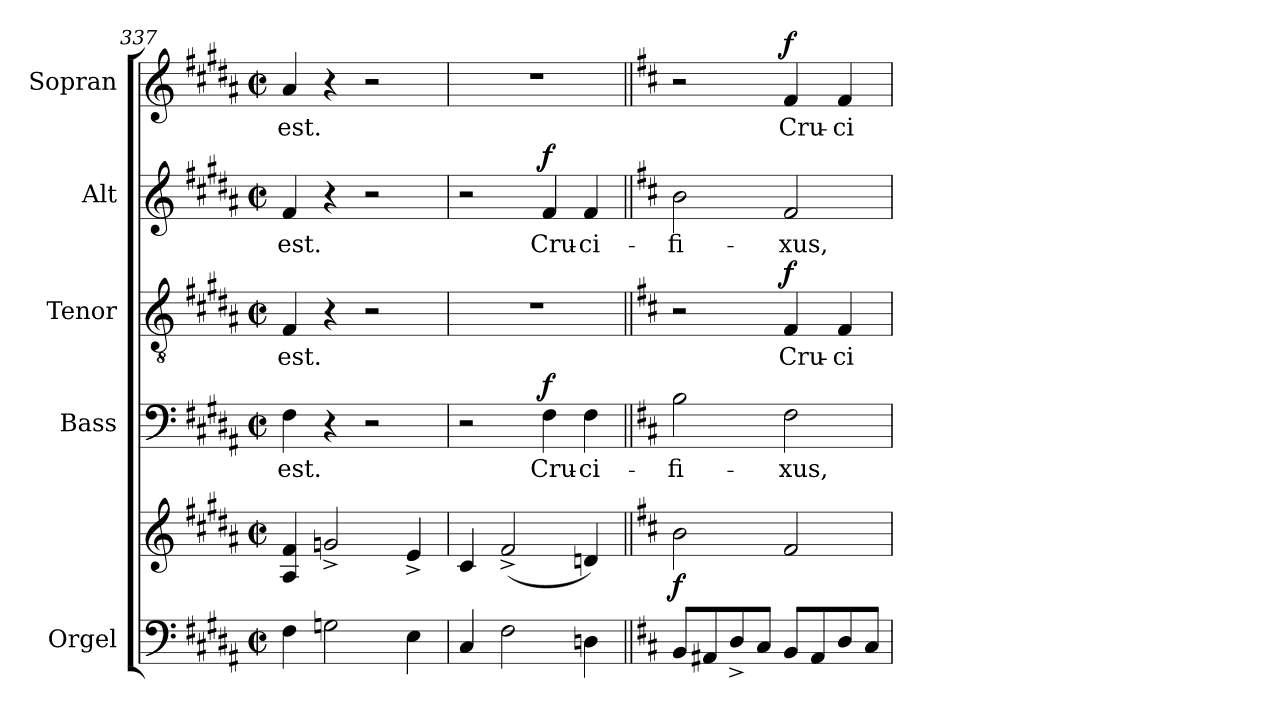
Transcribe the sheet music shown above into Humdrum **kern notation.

**kern	**kern	**dynam	**kern	**text	**dynam	**kern	**text	**dynam	**kern	**text	**dynam	**kern	**text	**dynam
*part5	*part5	*part5	*part4	*part4	*part4	*part3	*part3	*part3	*part2	*part2	*part2	*part1	*part1	*part1
*staff6	*staff5	*staff5/6	*staff4	*staff4	*staff4	*staff3	*staff3	*staff3	*staff2	*staff2	*staff2	*staff1	*staff1	*staff1
*I"Orgel	*	*	*I"Bass	*	*	*I"Tenor	*	*	*I"Alt	*	*	*I"Sopran	*	*
*I'Org.	*	*	*I'B.	*	*	*I'T.	*	*	*I'A.	*	*	*I'S.	*	*
*clefF4	*clefG2	*	*clefF4	*	*	*clefGv2	*	*	*clefG2	*	*	*clefG2	*	*
*k[f#c#g#d#a#]	*k[f#c#g#d#a#]	*	*k[f#c#g#d#a#]	*	*	*k[f#c#g#d#a#]	*	*	*k[f#c#g#d#a#]	*	*	*k[f#c#g#d#a#]	*	*
*B:	*B:	*	*B:	*	*	*B:	*	*	*B:	*	*	*B:	*	*
*M2/2	*M2/2	*	*M2/2	*	*	*M2/2	*	*	*M2/2	*	*	*M2/2	*	*
*met(c|)	*met(c|)	*	*met(c|)	*	*	*met(c|)	*	*	*met(c|)	*	*	*met(c|)	*	*
=337	=337	=337	=337	=337	=337	=337	=337	=337	=337	=337	=337	=337	=337	=337
!	!	!	!	!LO:LY:b	!	!	!LO:LY:b	!	!	!LO:LY:b	!	!	!LO:LY:b	!
4F#\	4A#/ 4f#/	.	4F#\	est.	.	4F#/	est.	.	4f#/	est.	.	4a#/	est.	.
2Gn\	2gn^</	.	4r	.	.	4r	.	.	4r	.	.	4r	.	.
.	.	.	2r	.	.	2r	.	.	2r	.	.	2r	.	.
4E\	4e^</	.	.	.	.	.	.	.	.	.	.	.	.	.
=338	=338	=338	=338	=338	=338	=338	=338	=338	=338	=338	=338	=338	=338	=338
4C#/	4c#/	.	2r	.	.	1r	.	.	2r	.	.	1r	.	.
2F#\	(<2f#^</	.	.	.	.	.	.	.	.	.	.	.	.	.
!	!	!	!	!LO:LY:b	!LO:DY:a	!	!	!	!	!LO:LY:b	!LO:DY:a	!	!	!
.	.	.	4F#\	Cru-	f	.	.	.	4f#/	Cru-	f	.	.	.
!	!	!	!	!LO:LY:b	!	!	!	!	!	!LO:LY:b	!	!	!	!
4Dn\	4dn/)	.	4F#\	-ci-	.	.	.	.	4f#/	-ci-	.	.	.	.
!!LO:LB:g=z
=339||	=339||	=339||	=339||	=339||	=339||	=339||	=339||	=339||	=339||	=339||	=339||	=339||	=339||	=339||
*k[f#c#]	*k[f#c#]	*	*k[f#c#]	*	*	*k[f#c#]	*	*	*k[f#c#]	*	*	*k[f#c#]	*	*
*D:	*D:	*	*D:	*	*	*D:	*	*	*D:	*	*	*D:	*	*
!	!	!LO:DY:b	!	!LO:LY:b	!	!	!	!	!	!LO:LY:b	!	!	!	!
8BB/L	2b\	f	2B\	-fi-	.	2r	.	.	2b\	-fi-	.	2r	.	.
8AA#X/	.	.	.	.	.	.	.	.	.	.	.	.	.	.
8D^>/	.	.	.	.	.	.	.	.	.	.	.	.	.	.
8C#/J	.	.	.	.	.	.	.	.	.	.	.	.	.	.
!	!	!	!	!LO:LY:b	!	!	!LO:LY:b	!LO:DY:a	!	!LO:LY:b	!	!	!LO:LY:b	!LO:DY:a
8BB/L	2f#/	.	2F#\	-xus,	.	4F#/	Cru-	f	2f#/	-xus,	.	4f#/	Cru-	f
8AA#/	.	.	.	.	.	.	.	.	.	.	.	.	.	.
!	!	!	!	!	!	!	!LO:LY:b	!	!	!	!	!	!LO:LY:b	!
8D/	.	.	.	.	.	4F#/	-ci-	.	.	.	.	4f#/	-ci-	.
8C#/J	.	.	.	.	.	.	.	.	.	.	.	.	.	.
=	=	=	=	=	=	=	=	=	=	=	=	=	=	=
*-	*-	*-	*-	*-	*-	*-	*-	*-	*-	*-	*-	*-	*-	*-
